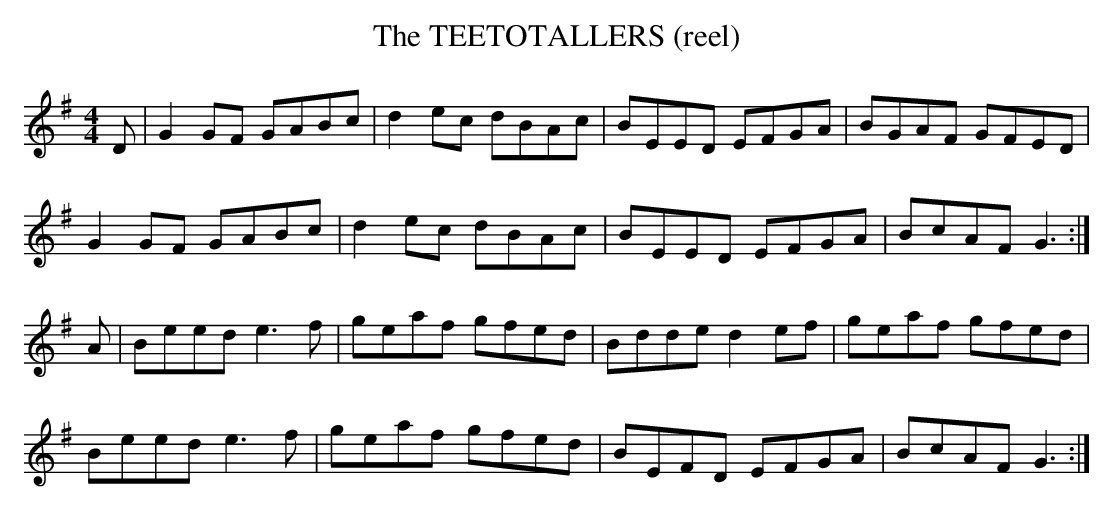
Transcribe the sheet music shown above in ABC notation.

X:1
T:TEETOTALLERS (reel), The
way the tune is played today (yay, Roches!)
L:1/8
M:4/4
K:G
D|G2GF GABc|d2ec dBAc|BEED EFGA|BGAF GFED|
G2GF GABc|d2ec dBAc|BEED EFGA|BcAF G3 :|
A|Beed e3f|geaf gfed|Bdde d2ef|geaf gfed|
Beed e3f|geaf gfed|BEFD EFGA|BcAF G3 :|
